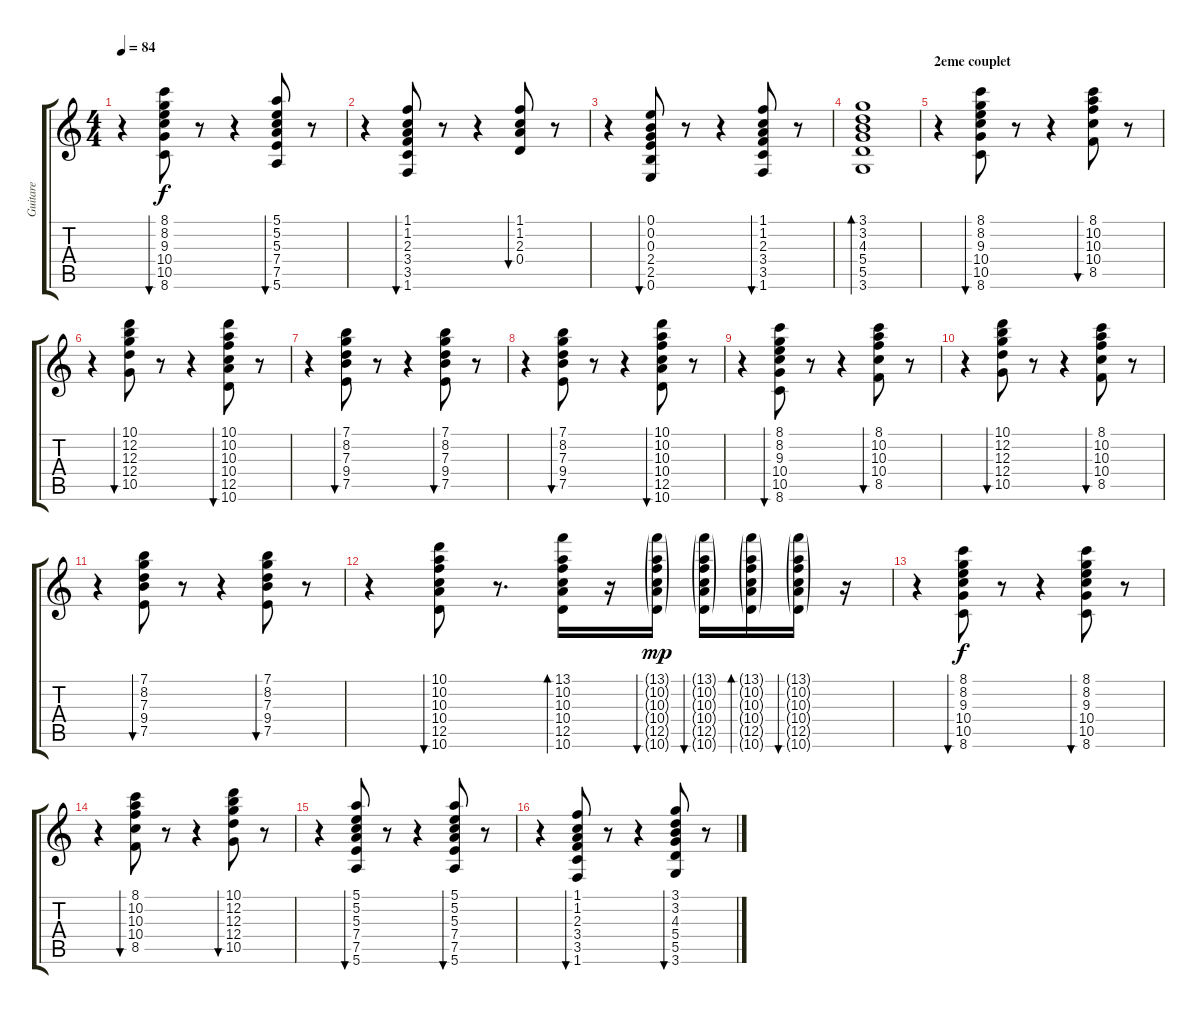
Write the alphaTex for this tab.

\track ("Guitare " "Guitare ") {instrument electricguitarclean}
\staff {score tabs}
\tuning (E4 B3 G3 D3 A2 E2) {hide}
\ts (4 4)
\tempo 84
\clef g2
\ks c
r.4{dy f} (8.1 8.2 9.3 10.4 10.5 8.6).8{bu 30} r.8 r.4 (5.1 5.2 5.3 7.4 7.5 5.6).8{bu 30} r.8 |
r.4 (1.1 1.2 2.3 3.4 3.5 1.6).8{bu 30} r.8 r.4 (1.1 1.2 2.3 0.4).8{bu 30} r.8 |
r.4 (0.1 0.2 0.3 2.4 2.5 0.6).8{bu 30} r.8 r.4 (1.1 1.2 2.3 3.4 3.5 1.6).8{bu 30} r.8 |
(3.1 3.2 4.3 5.4 5.5 3.6).1{bd 30} |
\section ("" "2eme couplet")
r.4 (8.1 8.2 9.3 10.4 10.5 8.6).8{bu 30} r.8 r.4 (8.1 10.2 10.3 10.4 8.5).8{bu 30} r.8 |
r.4 (10.1 12.2 12.3 12.4 10.5).8{bu 30} r.8 r.4 (10.1 10.2 10.3 10.4 12.5 10.6).8{bu 30} r.8 |
r.4 (7.1 8.2 7.3 9.4 7.5).8{bu 30} r.8 r.4 (7.1 8.2 7.3 9.4 7.5).8{bu 30} r.8 |
r.4 (7.1 8.2 7.3 9.4 7.5).8{bu 30} r.8 r.4 (10.1 10.2 10.3 10.4 12.5 10.6).8{bu 30} r.8 |
r.4 (8.1 8.2 9.3 10.4 10.5 8.6).8{bu 30} r.8 r.4 (8.1 10.2 10.3 10.4 8.5).8{bu 30} r.8 |
r.4 (10.1 12.2 12.3 12.4 10.5).8{bu 30} r.8 r.4 (8.1 10.2 10.3 10.4 8.5).8{bu 30} r.8 |
r.4 (7.1 8.2 7.3 9.4 7.5).8{bu 30} r.8 r.4 (7.1 8.2 7.3 9.4 7.5).8{bu 30} r.8 |
r.4 (10.1 10.2 10.3 10.4 12.5 10.6).8{bu 30} r.8{d} (13.1 10.2 10.3 10.4 12.5 10.6).16{bd 30} r.16 (13.1{g} 10.2{g} 10.3{g} 10.4{g} 12.5{g} 10.6{g}).16{bu 30 dy mp} (13.1{g} 10.2{g} 10.3{g} 10.4{g} 12.5{g} 10.6{g}).16{bu 30} (13.1{g} 10.2{g} 10.3{g} 10.4{g} 12.5{g} 10.6{g}).16{bd 30} (13.1{g} 10.2{g} 10.3{g} 10.4{g} 12.5{g} 10.6{g}).16{bu 30} r.16 |
\section ("" "")
r.4 (8.1 8.2 9.3 10.4 10.5 8.6).8{bu 30 dy f} r.8 r.4 (8.1 8.2 9.3 10.4 10.5 8.6).8{bu 30} r.8 |
r.4 (8.1 10.2 10.3 10.4 8.5).8{bu 30} r.8 r.4 (10.1 12.2 12.3 12.4 10.5).8{bu 30} r.8 |
r.4 (5.1 5.2 5.3 7.4 7.5 5.6).8{bu 30} r.8 r.4 (5.1 5.2 5.3 7.4 7.5 5.6).8{bu 30} r.8 |
r.4 (1.1 1.2 2.3 3.4 3.5 1.6).8{bu 30} r.8 r.4 (3.1 3.2 4.3 5.4 5.5 3.6).8{bu 30} r.8
